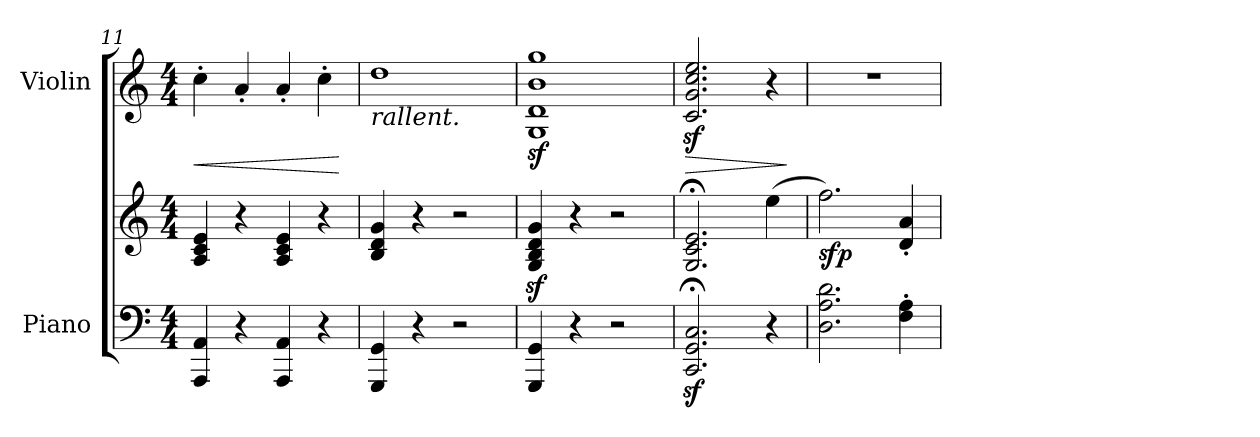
**kern	**kern	**dynam	**kern	**dynam
*part2	*part2	*part2	*part1	*part1
*staff3	*staff2	*staff2/3	*staff1	*staff1
*I"Piano	*	*	*I"Violin	*
*I'Pno.	*	*	*I'Vln.	*
*clefF4	*clefG2	*	*clefG2	*
*k[]	*k[]	*	*k[]	*
*M4/4	*M4/4	*	*M4/4	*
=11	=11	=11	=11	=11
!	!	!	!	!LO:HP:b
4AAA/ 4AA/	4A/ 4c/ 4e/	.	4cc'\	<
4r	4r	.	4a'/	.
4AAA/ 4AA/	4A/ 4c/ 4e/	.	4a'/	.
4r	4r	.	4cc'\	.
.	.	.	.	[
=12	=12	=12	=12	=12
*	*	*	*MM210	*
!	!	!	!LO:TX:b:i:t=rallent.	!
4GGG/ 4GG/	4B/ 4d/ 4g/	.	1dd	.
4r	4r	.	.	.
2r	2r	.	.	.
=13	=13	=13	=13	=13
4GGG/ 4GG/	4G/z< 4B/z< 4d/z< 4g/z<	.	1Gz< 1dz< 1bz< 1ggz<	.
4r	4r	.	.	.
2r	2r	.	.	.
=14	=14	=14	=14	=14
*	*	*	*MM100	*
!	!	!	!	!LO:HP:b
2.CC/z<;< 2.GG/z<;< 2.C/z<;<	2.G/;< 2.c/;< 2.e/;<	.	2.c/z< 2.g/z< 2.cc/z< 2.ee/z<	>
*	*	*	*MM270	*
4r	(4ee\	.	4r	.
.	.	.	.	]
=15	=15	=15	=15	=15
!	!	!LO:DY:b	!	!
2.D\ 2.A\ 2.d\	2.ff\)	sfp	1r	.
4F\' 4A\'	4d/' 4a/'	.	.	.
=	=	=	=	=
*-	*-	*-	*-	*-
